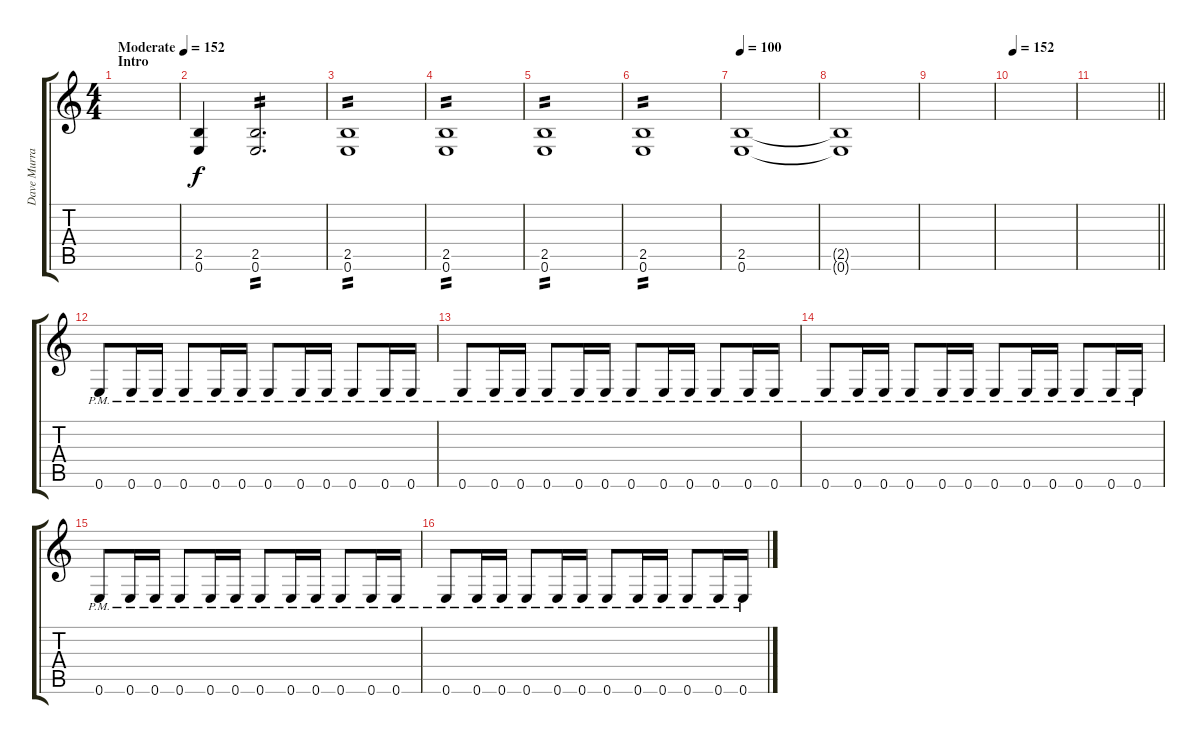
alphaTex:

\track ("Dave Murray" "Dave Murra") {instrument overdrivenguitar}
\staff {score tabs}
\tuning (E4 B3 G3 D3 A2 E2) {hide}
\ts (4 4)
\section ("" "Intro")
\tempo (152 "Moderate")
\clef g2
\ks c
|
(2.5 0.6).4 (2.5 0.6).2{d tp 2} |
(2.5 0.6).1{tp 2} |
(2.5 0.6).1{tp 2} |
(2.5 0.6).1{tp 2} |
(2.5 0.6).1{tp 2} |
\tempo 100
(2.5 0.6).1 |
(2.5{t} 0.6{t}).1 |
|
\tempo 152
|
\barLineRight lightlight
|
0.6{pm}.8{volume 16} 0.6{pm}.16 0.6{pm}.16 0.6{pm}.8 0.6{pm}.16 0.6{pm}.16 0.6{pm}.8 0.6{pm}.16 0.6{pm}.16 0.6{pm}.8 0.6{pm}.16 0.6{pm}.16 |
0.6{pm}.8 0.6{pm}.16 0.6{pm}.16 0.6{pm}.8 0.6{pm}.16 0.6{pm}.16 0.6{pm}.8 0.6{pm}.16 0.6{pm}.16 0.6{pm}.8 0.6{pm}.16 0.6{pm}.16 |
0.6{pm}.8 0.6{pm}.16 0.6{pm}.16 0.6{pm}.8 0.6{pm}.16 0.6{pm}.16 0.6{pm}.8 0.6{pm}.16 0.6{pm}.16 0.6{pm}.8 0.6{pm}.16 0.6{pm}.16 |
0.6{pm}.8 0.6{pm}.16 0.6{pm}.16 0.6{pm}.8 0.6{pm}.16 0.6{pm}.16 0.6{pm}.8 0.6{pm}.16 0.6{pm}.16 0.6{pm}.8 0.6{pm}.16 0.6{pm}.16 |
0.6{pm}.8 0.6{pm}.16 0.6{pm}.16 0.6{pm}.8 0.6{pm}.16 0.6{pm}.16 0.6{pm}.8 0.6{pm}.16 0.6{pm}.16 0.6{pm}.8 0.6{pm}.16 0.6{pm}.16
